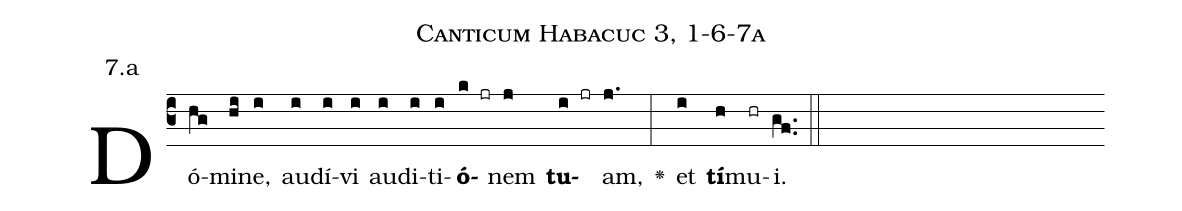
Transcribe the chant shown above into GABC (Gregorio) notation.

name: Canticum Habacuc 3, 1-6-7a;
annotation: 7.a;
%%
(c3)Dó(hg)mi(hi)ne,(i) au(i)dí(i)vi(i) au(i)di(i)ti(i)<b>ó</b>(k jr)nem(j) <b>tu</b>(i jr)am,(j.) <v>\greheightstar</v>(:) et(i) <b>tí</b>(h)mu(hr)i.(gf..) (::)


%E(i) u(i) o(j) u(i) a(h) e.(gf..) (::)
